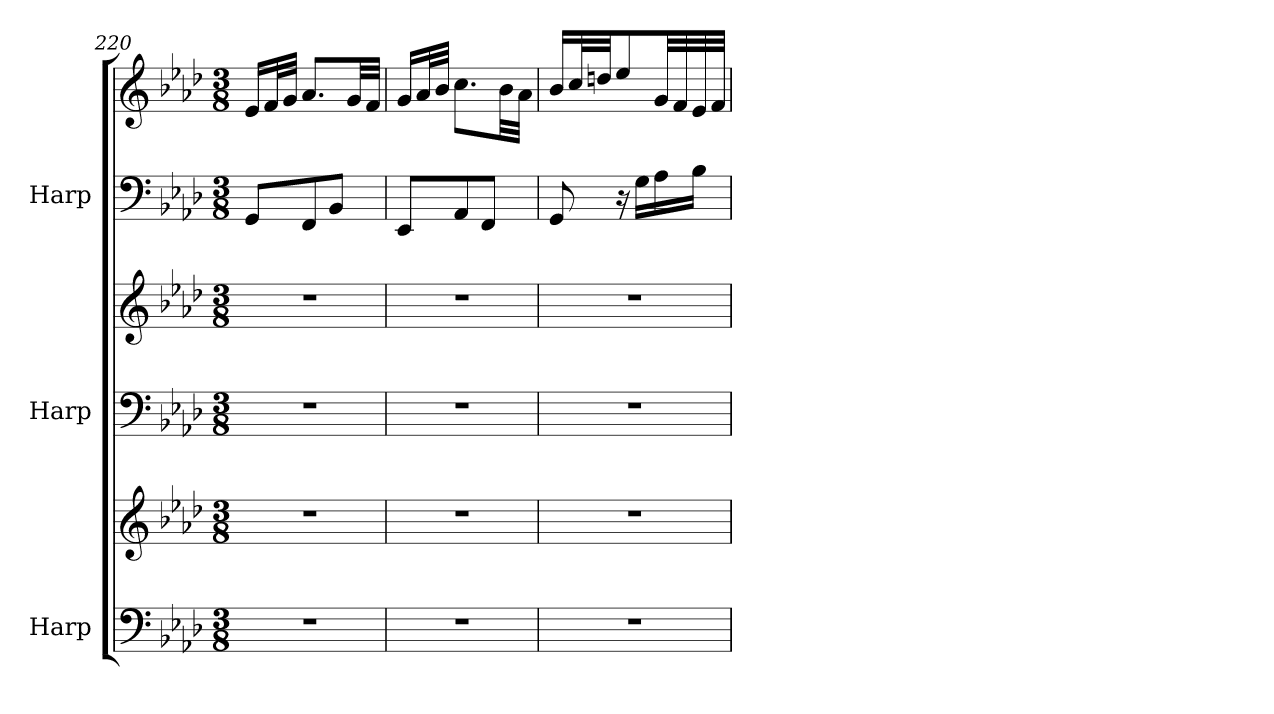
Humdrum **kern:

**kern	**kern	**kern	**kern	**kern	**kern
*part3	*part3	*part2	*part2	*part1	*part1
*staff6	*staff5	*staff4	*staff3	*staff2	*staff1
*I"Harp	*	*I"Harp	*	*I"Harp	*
*I'Hp	*	*I'Hp	*	*I'Hp	*
*clefF4	*clefG2	*clefF4	*clefG2	*clefF4	*clefG2
*k[b-e-a-d-]	*k[b-e-a-d-]	*k[b-e-a-d-]	*k[b-e-a-d-]	*k[b-e-a-d-]	*k[b-e-a-d-]
*M3/8	*M3/8	*M3/8	*M3/8	*M3/8	*M3/8
=220	=220	=220	=220	=220	=220
4.r	4.r	4.r	4.r	8GG/L	16e-/LL
.	.	.	.	.	32f/L
.	.	.	.	.	32g/JJJ
.	.	.	.	8FF/	8.a-/L
.	.	.	.	8BB-/J	.
.	.	.	.	.	32g/LL
.	.	.	.	.	32f/JJJ
=221	=221	=221	=221	=221	=221
4.r	4.r	4.r	4.r	8EE-/L	16g/LL
.	.	.	.	.	32a-/L
.	.	.	.	.	32b-/JJJ
.	.	.	.	8AA-/	8.cc\L
.	.	.	.	8FF/J	.
.	.	.	.	.	32b-\LL
.	.	.	.	.	32a-\JJJ
=222	=222	=222	=222	=222	=222
4.r	4.r	4.r	4.r	8GG/	16b-/LL
.	.	.	.	.	32cc/L
.	.	.	.	.	32ddn/JJ
.	.	.	.	16r	8ee-/
.	.	.	.	16G\LL	.
.	.	.	.	16A-\	32g/LL
.	.	.	.	.	32f/
.	.	.	.	16B-\JJ	32e-/
.	.	.	.	.	32f/JJJ
=	=	=	=	=	=
*-	*-	*-	*-	*-	*-
